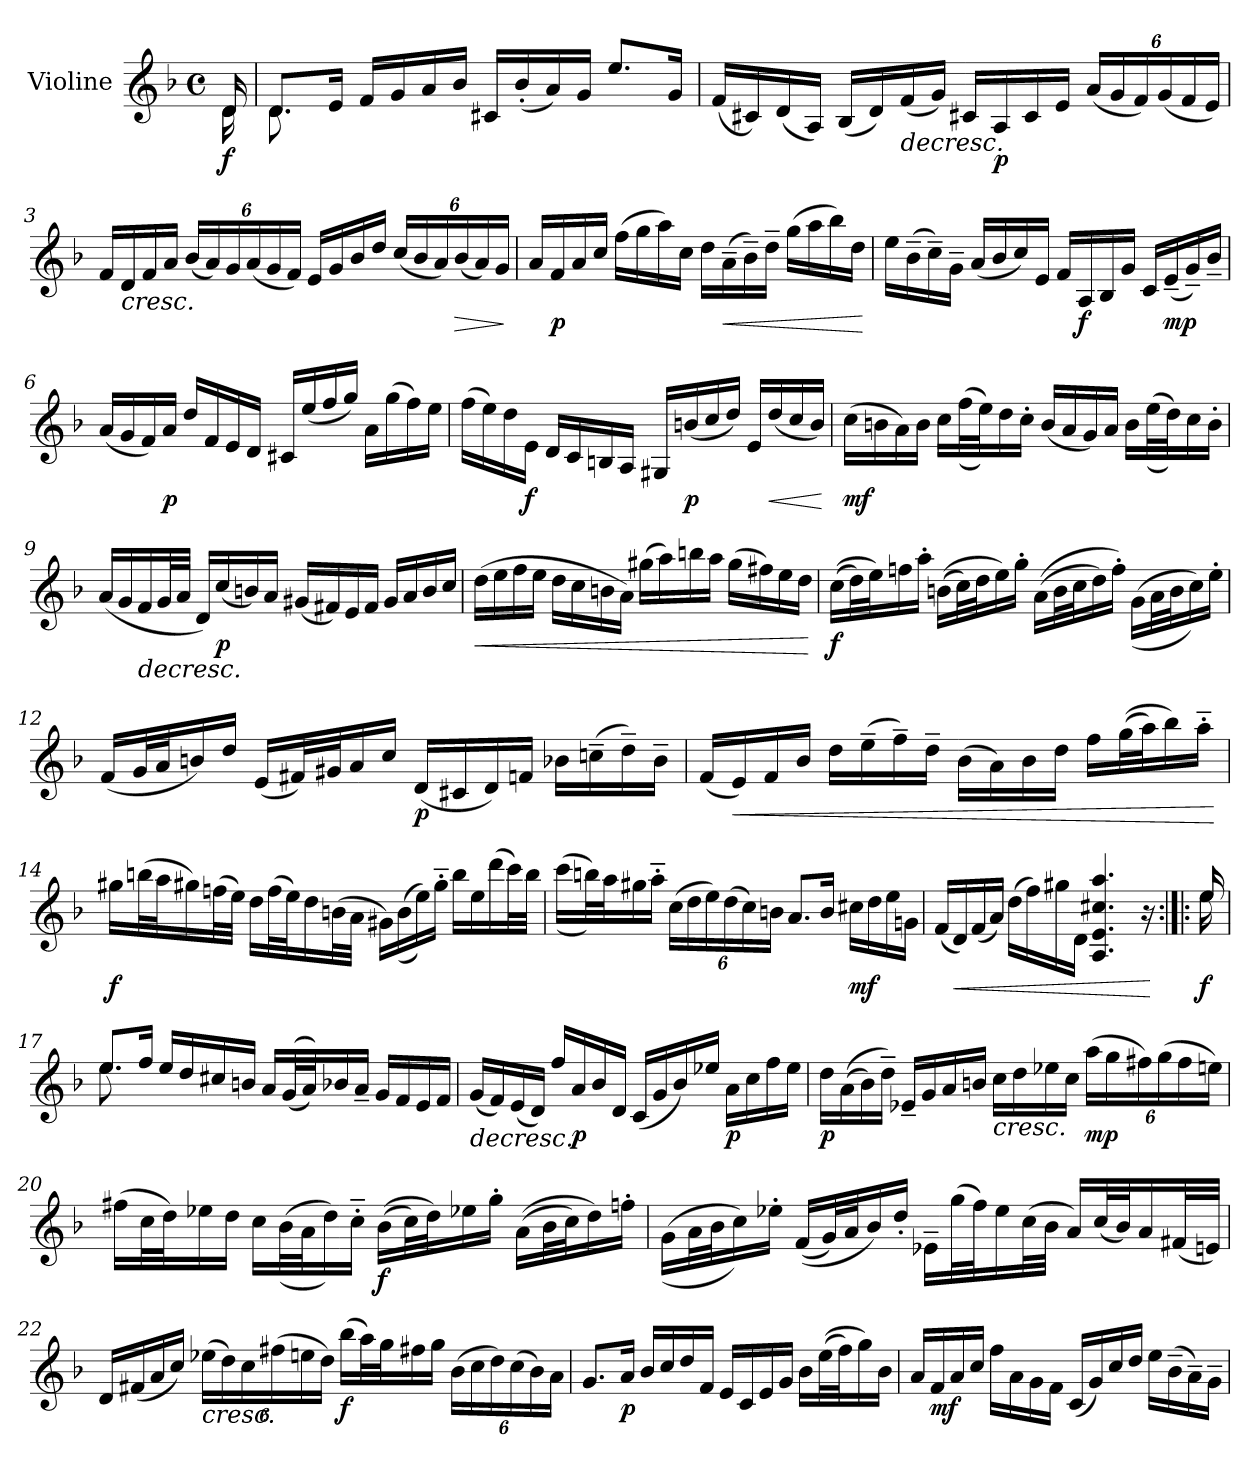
**kern	**dynam
*part1	*part1
*staff1	*staff1
*I"Violine	*
*I'Vl.	*
*clefG2	*
*k[b-]	*
*M4/4	*
*met(c)	*
*MM60	*
=	=
*^	*
!	!LO:N:head=solid	!LO:DY:b
16d/	16d\	f
=1	=1	=1
8.d/L	8.d\	.
16e/Jk	2ryy	.
16f/LL	.	.
16g/	.	.
16a/	.	.
16b-/JJ	.	.
16c#X/LL	.	.
(16b-'/	.	.
16a/)	.	.
16g/JJ	4ryy	.
8.ee/L	.	.
16g/Jk	16ryy	.
*v	*v	*
=2	=2
(16f/LL	.
16c#X/)	.
(16d/	.
16A/JJ)	.
(16B-/LL	.
16d/)	.
!	!LO:HP:b
(16f/	>
16g/JJ)	.
16c#X/LL	.
!	!LO:DY:b
16A/	p
16c#/	.
16e/JJ	.
*Xbrackettup	*
(24a/LL	.
24g/	.
24f/)	.
(24g/	.
24f/	.
24e/JJ)	.
.	]
!!LO:LB:g=z
=3	=3
16f/LL	.
!	!LO:HP:b
16d/	<
16f/	.
16a/JJ	.
(24b-/LL	.
24a/)	.
24g/	.
(24a/	.
24g/	.
24f/JJ)	.
16e/LL	.
16g/	.
16b-/	.
16dd/JJ	.
(24cc/LL	.
24b-/	.
24a/)	.
!	!LO:HP:b
(24b-/	>
24a/)	.
24g/JJ	.
.	[ ]
=4	=4
16a/LL	.
!	!LO:DY:b
16f/	p
16a/	.
16cc/JJ	.
(16ff\LL	.
16gg\	.
16aa\)	.
16cc\JJ	.
16dd\LL	.
!	!LO:HP:b
(16a~\	<
16b-~\)	.
16dd~\JJ	.
(16gg\LL	.
16aa\	.
16bb-\)	.
16dd\JJ	.
.	[
!!LO:LB:g=z
=5	=5
16ee\LL	.
(16b-~\	.
16cc~\)	.
16g~\JJ	.
(16a/LL	.
16b-/	.
16cc/)	.
16e/JJ	.
16f/LL	.
!	!LO:DY:b
16A/	f
16B-/	.
16g/JJ	.
16c/LL	.
!	!LO:DY:b
(16e~/	mp
16g~/)	.
16b-~/JJ	.
=6	=6
(16a/LL	.
16g/	.
16f/)	.
!	!LO:DY:b
16a/JJ	p
16dd/LL	.
16f/	.
16e/	.
16d/JJ	.
16c#X/LL	.
(16ee/	.
16ff/	.
16gg/JJ)	.
16a\LL	.
(16gg\	.
16ff\)	.
16ee\JJ	.
!!LO:LB:g=z
=7	=7
(16ff\LL	.
16ee\)	.
16dd\	.
!	!LO:DY:b
16e\JJ	f
16d/LL	.
16c/	.
16Bn/	.
16A/JJ	.
16G#X/LL	.
!	!LO:DY:b
(16bn/	p
16cc/	.
16dd/JJ)	.
16e/LL	.
!	!LO:HP:b
(16dd/	<
16cc/	.
16b/JJ)	.
.	[
=8	=8
!	!LO:DY:b
(16cc\LL	mf
16bn\	.
16a\)	.
16b\JJ	.
16cc\LL	.
((32ff\L	.
32ee\J))	.
16dd\	.
16cc'\JJ	.
(16b/LL	.
16a/	.
16g/)	.
16a/JJ	.
16b\LL	.
((32ee\L	.
32dd\J))	.
16cc\	.
16b'\JJ	.
!!LO:LB:g=z
=9	=9
(16a/LL	.
16g/	.
!	!LO:HP:b
16f/	>
32g/L	.
32a/JJJ	.
16d/LL)	.
!	!LO:DY:b
(16cc/	p
16bn/)	.
16a/JJ	.
(16g#X/LL	.
16f#X/)	.
16e/	.
16f#/JJ	.
16g#/LL	.
16a/	.
16b/	.
16cc/JJ	.
.	]
=10	=10
!	!LO:HP:b
(16dd\LL	<
16ee\	.
16ff\	.
16ee\JJ	.
16dd\LL	.
16cc\	.
16bn\	.
16a\JJ)	.
(16gg#X\LL	.
16aa\)	.
16bbn\	.
16aa\JJ	.
(16gg#\LL	.
16ff#X\)	.
16ee\	.
16dd\JJ	.
.	[
!!LO:LB:g=z
=11	=11
!	!LO:DY:b
((16cc\LL	f
32dd\L)	.
32ee\J)	.
16ffn\	.
16aa'\JJ	.
((16bn\LL	.
32cc\L)	.
32dd\J	.
16ee\)	.
16gg'\JJ	.
((16a\LL	.
32b\L	.
32cc\J	.
16dd\)	.
16ff'\JJ)	.
((16g\LL	.
32a\L	.
32b\J	.
16cc\))	.
16ee'\JJ	.
=12	=12
(16f/LL	.
32g/L	.
32a/J	.
16bn/)	.
16dd/JJ	.
(16e/LL	.
32f#X/L)	.
32g#X/J	.
16a/	.
16cc/JJ	.
!	!LO:DY:b
(16d/LL	p
16c#X/	.
16d/)	.
16fn/JJ	.
16b-X\LL	.
(16ccn~\	.
16dd~\)	.
16b-~\JJ	.
!!LO:LB:g=z
=13	=13
(16f/LL	.
!	!LO:HP:b
16e/)	<
16f/	.
16b-/JJ	.
16dd\LL	.
(16ee~\	.
16ff~\)	.
16dd~\JJ	.
(16b-\LL	.
16a\)	.
16b-\	.
16dd\JJ	.
16ff\LL	.
((32gg\L	.
32aa\J)	.
16bb-\)	.
16aa'~\JJ	.
.	[
=14	=14
!	!LO:DY:b
16gg#X\LL	f
(32bbn\L	.
32aa\J	.
16gg#X\)	.
(32ffn\L	.
32ee\JJJ)	.
16dd\LL	.
(32ff\L	.
32ee\J)	.
16dd\	.
(32bn\L	.
32a\JJJ	.
16g#X\LL)	.
((16b\	.
16ee\))	.
16gg#'~\JJ	.
16bb\LL	.
16ee\	.
(16ddd\	.
32ccc\L)	.
32bb\JJJ	.
!!LO:LB:g=z
=15	=15
((16ccc\LL	.
32bbn\L))	.
32aa\J	.
16gg#X\	.
16aa'~\JJ	.
(24cc\LL	.
24dd\	.
24ee\)	.
(24dd\	.
24cc\)	.
24bn\JJ	.
8.a/L	.
16b/Jk	.
!	!LO:DY:b
16cc#X\LL	mf
16dd\	.
16ee\	.
16gn\JJ	.
=16	=16
(16f/LL	.
!	!LO:HP:b
16d/)	<
(16f/	.
16a/JJ)	.
(16dd\LL	.
16ff\)	.
16gg#X\	.
16d\JJ	.
4.A/ 4.e/ 4.cc#X/ 4.aa/	.
16r	.
.	[
!!LO:PB:g=z
=16X1:|!|:	=16X1:|!|:
*^	*
!	!	!LO:DY:b
16ee/	16ee\	f
=17	=17	=17
8.ee/L	8.ee\	.
16ff/Jk	2ryy	.
16ee/LL	.	.
16dd/	.	.
16cc#X/	.	.
16bn/JJ	.	.
16a/LL	.	.
((32g/L	.	.
32a/J))	.	.
16b-X/	.	.
16a~/JJ	4ryy	.
16g/LL	.	.
16f/	.	.
16e/	.	.
16f/JJ	16ryy	.
=18	=18	=18
!	!	!LO:HP:b
*v	*v	*
(16g/LL	>
16f/)	.
(16e/	.
16d/JJ)	.
16ff/LL	.
!	!LO:DY:b
16a/	p
16b-/	.
16d/JJ	.
(16c/LL	.
16g/	.
16b-/)	.
16ee-X/JJ	.
!	!LO:DY:b
16a\LL	p
16cc\	.
16ff\	.
16ee-\JJ	.
.	]
!!LO:LB:g=z
=19	=19
!	!LO:DY:b
16dd\LL	p
((16a\	.
16b-\)	.
16dd~\JJ)	.
16e-X~/LL	.
16g/	.
16a/	.
16bn/JJ	.
!	!LO:HP:b
16cc\LL	<
16dd\	.
16ee-X\	.
16cc\JJ	.
!	!LO:DY:b
(24aa\LL	mp
24gg\	.
24ff#X\)	.
(24gg\	.
24ff#\	.
24een\JJ)	.
.	[
=20	=20
(16ff#X\LL	.
32cc\L	.
32dd\J)	.
16ee-X\	.
16dd\JJ	.
16cc\LL	.
((32b-\L	.
32a\J	.
16dd\))	.
16cc~'\JJ	.
!	!LO:DY:b
((16b-\LL	f
32cc\L)	.
32dd\J)	.
16ee-X\	.
16gg'\JJ	.
((16a\LL	.
32b-\L	.
32cc\J)	.
16dd\)	.
16ffn'\JJ	.
!!LO:LB:g=z
=21	=21
((16g\LL	.
32a\L	.
32b-\J	.
16cc\))	.
16ee-X'\JJ	.
((16f/LL	.
32g/L)	.
32a/J	.
16b-/)	.
16dd'/JJ	.
16e-X~\LL	.
(32gg\L	.
32ff\J)	.
16ee-\	.
(32cc\L	.
32b-\JJJ	.
16a/LL)	.
(32cc/L	.
32b-/J)	.
16a/	.
(32f#X/L	.
32en/JJJ)	.
=22	=22
16d/LL	.
(16f#X/	.
16a/	.
16cc/JJ)	.
!	!LO:HP:b
(24ee-X\LL	<
24dd\)	.
24cc\	.
(24ff#X\	.
24een\	.
24dd\JJ)	.
!	!LO:DY:b
(16bb-\LL	f
32aa\L)	.
32gg\J	.
16ff#X\	.
16gg\JJ	.
(24b-\LL	.
24cc\	.
24dd\)	.
(24cc\	.
24b-\)	.
24a\JJ	.
.	[
!!LO:LB:g=z
=23	=23
8.g/L	.
!	!LO:DY:b
16a/Jk	p
16b-/LL	.
16cc/	.
16dd/	.
16f/JJ	.
16e/LL	.
16c/	.
16e/	.
16g/JJ	.
16b-\LL	.
((32ee\L	.
32ff\J)	.
16gg\)	.
16b-\JJ	.
=24	=24
16a/LL	.
!	!LO:DY:b
16f/	mf
16a/	.
16cc/JJ	.
16ff\LL	.
16a\	.
16g\	.
16f\JJ	.
(16c/LL	.
16g/)	.
16cc/	.
16dd/JJ	.
16ee\LL	.
(16b-~\	.
16a~\)	.
16g~\JJ	.
=	=
*-	*-
